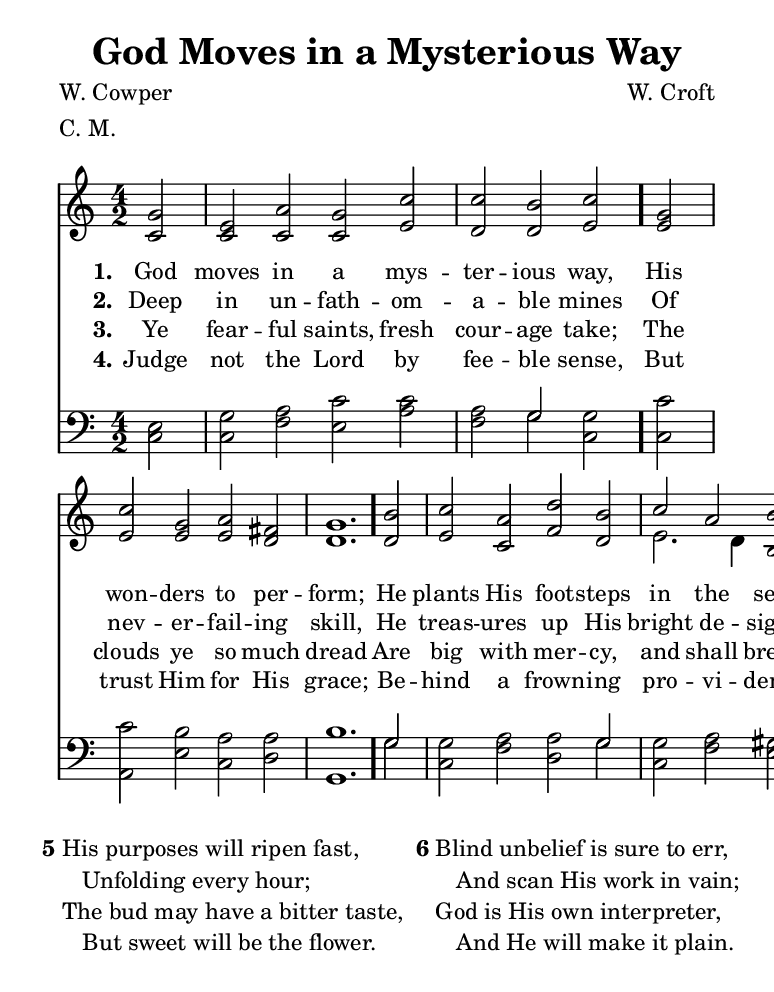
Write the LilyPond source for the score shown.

\include "common/global.ily"
\paper {
  \include "common/paper.ily"
  ragged-last-bottom = ##t
  systems-per-page = ##f
  system-count = 2
% decrease system-to-system padding to fit onto page with next score
system-system-spacing.padding = 0.5
system-system-spacing.basic-distance = 0.5

}

\header{
  hymnnumber = "161"
  title = "God Moves in a Mysterious Way"
  tunename = "St. Ann"
  meter = "C. M."
  poet = "W. Cowper"
  composer = "W. Croft"
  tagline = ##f
}

global = {
  \include "common/overrides.ily"
  \override Staff.TimeSignature.style = #'numbered
  \time 4/2
  \override Score.MetronomeMark.transparent = ##t % hide all fermata changes too
  \tempo 2=80
  \key c \major
  \partial 2
  \autoBeamOff
}

notesSoprano = {
\global
\relative c'' {

  g2 | e a g c | c b c
  g | c g a fis | g1.

  b2 | c a d b | c a b
  g | a c d b | c1.

  \bar "|."

}
}

notesAlto = {
\global
\relative e' {

  c2 | c c c e | d d e
  e | e e e d | d1.

  d2 | e c f d | e2. d4 b2
  c2 | f e d d | e1.

}
}

notesTenor = {
\global
\relative a {

  e2 | g a c c | a g g
  c | c b a a | b1.

  g2 | g a a g | g a gis
  g | f g a g | g1.

}
}

notesBass = {
\global
\relative f {

  c2 | c f e a | f g c,
  c | a e' c d | g,1.

  g'2 | c, f d g | c, f e
  e | d c f g | c,1.

}
}

wordsA = \lyricmode {
\set stanza = "1."

God moves in a mys -- ter -- ious way, \bar "."
His won -- ders to per -- form; \bar "."
He plants His foot -- steps in the sea, \bar "."
And rides up -- on the storm. \bar "."

}

wordsB = \lyricmode {
\set stanza = "2."

Deep in un -- fath -- om -- a -- ble mines
Of nev -- er -- fail -- ing skill,
He treas -- ures up His bright de -- signs
And works His sov -- ’reign will.

}

wordsC = \lyricmode {
\set stanza = "3."

Ye fear -- ful saints, fresh cour -- age take;
The clouds ye so much dread
Are big with mer -- cy, and shall break
In bless -- ings on your head.

}

wordsD = \lyricmode {
\set stanza = "4."

Judge not the Lord by fee -- ble sense,
But trust Him for His grace;
Be -- hind a frown -- ing pro -- vi -- dence
He hides a smil -- ing face.

}

wordsE = \markuplist {

\line { His purposes will ripen fast, }
\line { { \hspace #2 } Unfolding every hour; }
\line { The bud may have a bitter taste, }
\line { { \hspace #2 } But sweet will be the flower. }

}

wordsF = \markuplist {

\line { Blind unbelief is sure to err, }
\line { { \hspace #2 } And scan His work in vain; }
\line { God is His own interpreter, }
\line { { \hspace #2 } And He will make it plain. }

}

\score {
  \context ChoirStaff <<
    \context Staff = upper <<
      \set Staff.autoBeaming = ##f
      \set ChoirStaff.systemStartDelimiter = #'SystemStartBar
      \set ChoirStaff.printPartCombineTexts = ##f
      \partcombine #'(2 . 11) \notesSoprano \notesAlto
      \context NullVoice = sopranos { \voiceOne << \notesSoprano >> }
      \context Lyrics = one   \lyricsto sopranos \wordsA
      \context Lyrics = two   \lyricsto sopranos \wordsB
      \context Lyrics = three \lyricsto sopranos \wordsC
      \context Lyrics = four  \lyricsto sopranos \wordsD
    >>
    \context Staff = men <<
      \set Staff.autoBeaming = ##f
      \clef bass
      \set ChoirStaff.printPartCombineTexts = ##f
      \partcombine #'(2 . 11) \notesTenor \notesBass
    >>
  >>
  \layout {
    \include "common/layout.ily"
  }
  #(cond ((ly:get-option 'eog-midi-permitted) #{ \midi{
    \include "common/midi.ily"
  } #}))
}

\markup { \vcenter \column {
  \vspace #1
  \fill-line {
    \null
    \line{ \bold 5 \column { \wordsE } }
    \null
    \line{ \bold 6 \column { \wordsF } }
    \null
  }
  \vspace #1
} }

\version "2.19.49"  % necessary for upgrading to future LilyPond versions.

% vi:set et ts=2 sw=2 ai nocindent syntax=lilypond:
